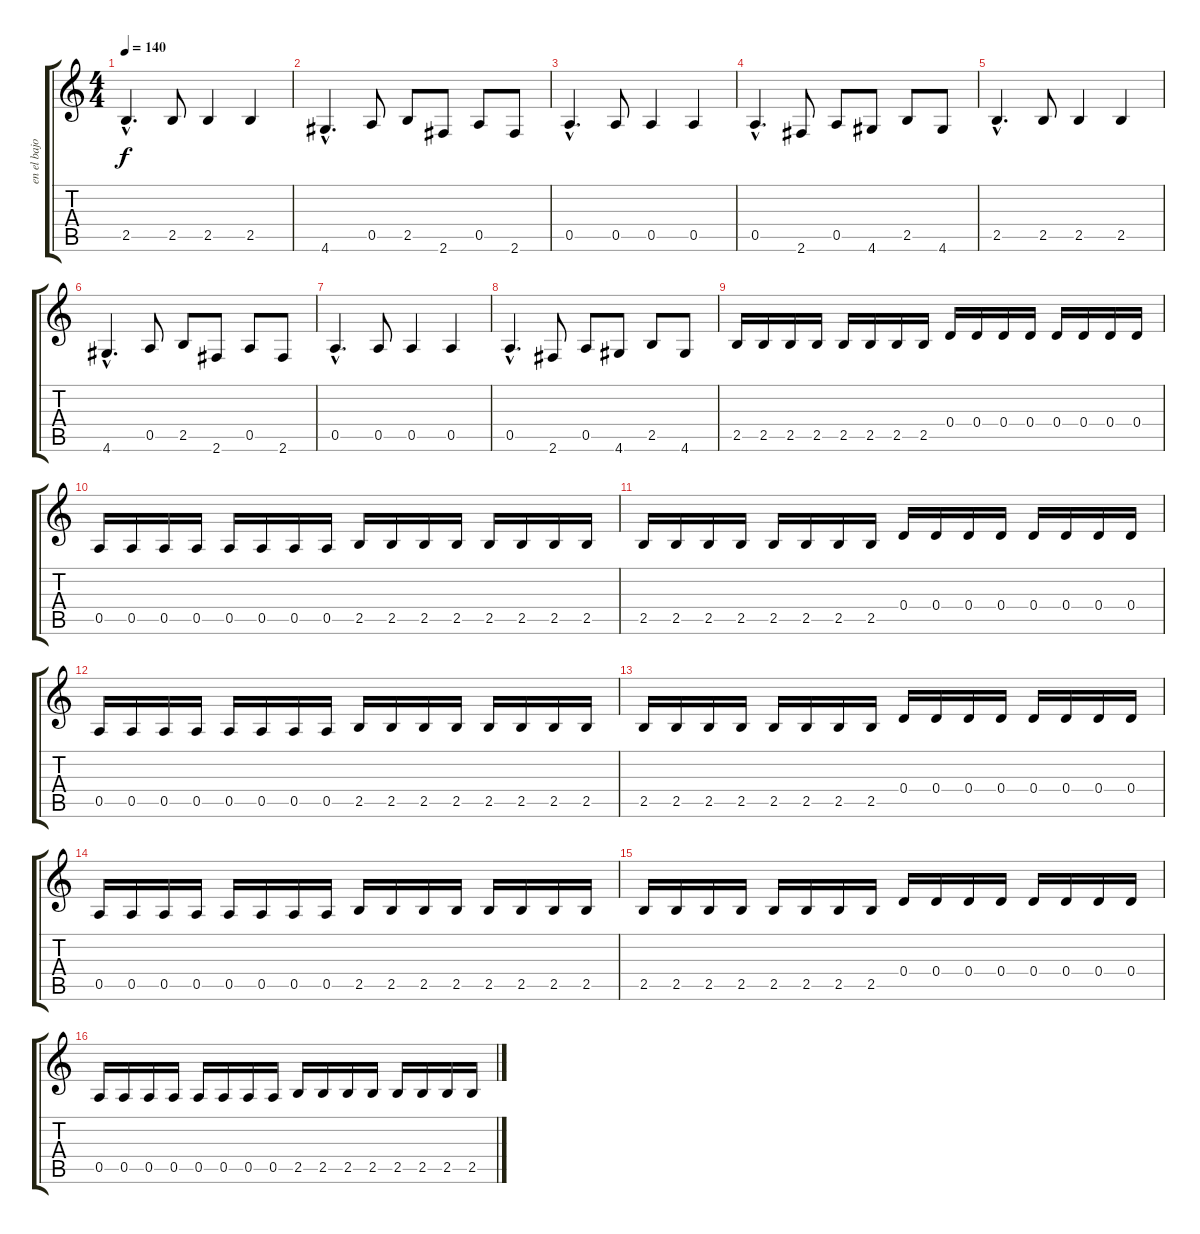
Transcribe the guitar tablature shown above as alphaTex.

\track ("en el bajo Joaquin Cardiel" "en el bajo") {instrument electricbasspick}
\staff {score tabs}
\tuning (E4 B3 G3 D3 A2 E2) {hide}
\ts (4 4)
\tempo 140
\clef g2
\ks c
2.5{hac}.4{d dy f} 2.5.8 2.5.4 2.5.4 |
4.6{hac}.4{d} 0.5.8 2.5.8 2.6.8 0.5.8 2.6.8 |
0.5{hac}.4{d} 0.5.8 0.5.4 0.5.4 |
0.5{hac}.4{d} 2.6.8 0.5.8 4.6.8 2.5.8 4.6.8 |
2.5{hac}.4{d} 2.5.8 2.5.4 2.5.4 |
4.6{hac}.4{d} 0.5.8 2.5.8 2.6.8 0.5.8 2.6.8 |
0.5{hac}.4{d} 0.5.8 0.5.4 0.5.4 |
0.5{hac}.4{d} 2.6.8 0.5.8 4.6.8 2.5.8 4.6.8 |
2.5.16 2.5.16 2.5.16 2.5.16 2.5.16 2.5.16 2.5.16 2.5.16 0.4.16 0.4.16 0.4.16 0.4.16 0.4.16 0.4.16 0.4.16 0.4.16 |
0.5.16 0.5.16 0.5.16 0.5.16 0.5.16 0.5.16 0.5.16 0.5.16 2.5.16 2.5.16 2.5.16 2.5.16 2.5.16 2.5.16 2.5.16 2.5.16 |
2.5.16 2.5.16 2.5.16 2.5.16 2.5.16 2.5.16 2.5.16 2.5.16 0.4.16 0.4.16 0.4.16 0.4.16 0.4.16 0.4.16 0.4.16 0.4.16 |
0.5.16 0.5.16 0.5.16 0.5.16 0.5.16 0.5.16 0.5.16 0.5.16 2.5.16 2.5.16 2.5.16 2.5.16 2.5.16 2.5.16 2.5.16 2.5.16 |
2.5.16 2.5.16 2.5.16 2.5.16 2.5.16 2.5.16 2.5.16 2.5.16 0.4.16 0.4.16 0.4.16 0.4.16 0.4.16 0.4.16 0.4.16 0.4.16 |
0.5.16 0.5.16 0.5.16 0.5.16 0.5.16 0.5.16 0.5.16 0.5.16 2.5.16 2.5.16 2.5.16 2.5.16 2.5.16 2.5.16 2.5.16 2.5.16 |
2.5.16 2.5.16 2.5.16 2.5.16 2.5.16 2.5.16 2.5.16 2.5.16 0.4.16 0.4.16 0.4.16 0.4.16 0.4.16 0.4.16 0.4.16 0.4.16 |
0.5.16 0.5.16 0.5.16 0.5.16 0.5.16 0.5.16 0.5.16 0.5.16 2.5.16 2.5.16 2.5.16 2.5.16 2.5.16 2.5.16 2.5.16 2.5.16
